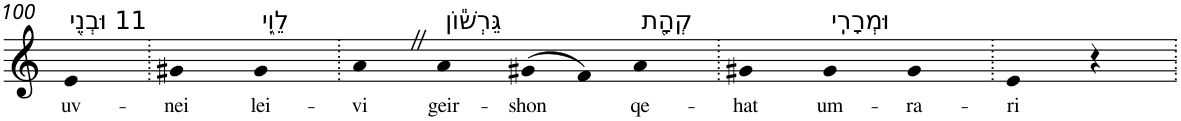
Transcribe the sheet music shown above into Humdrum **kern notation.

**kern	**text
*part1	*part1
*staff1	*staff1
*I"Piano	*
*I'Pno	*
!!LO:PB:g=z
*clefG2	*
*k[]	*
=100	=100
!LO:TX:a:t=11 וּבְנֵ֖י	!
!	!LO:LY:b
4e	uv-
=101.	=101.
!	!LO:LY:b
4g#X	-nei
!LO:TX:a:t=לֵוִ֑י	!
!	!LO:LY:b
4g#	lei-
=102.	=102.
!	!LO:LY:b
4aZ	-vi
!LO:TX:a:t=גֵּרְשׁ֕וֹן	!
!	!LO:LY:b
4a	geir-
!	!LO:LY:b
(>8g#X	-shon
8f)	.
!LO:TX:a:t=קְהָ֖ת	!
!	!LO:LY:b
4a	qe-
=103.	=103.
!	!LO:LY:b
4g#X	-hat
!LO:TX:a:t=וּמְרָרִֽי	!
!	!LO:LY:b
4g#	um-
!	!LO:LY:b
4g#	-ra-
=104.	=104.
!	!LO:LY:b
4e	-ri
4r	.
=.	=.
*-	*-
